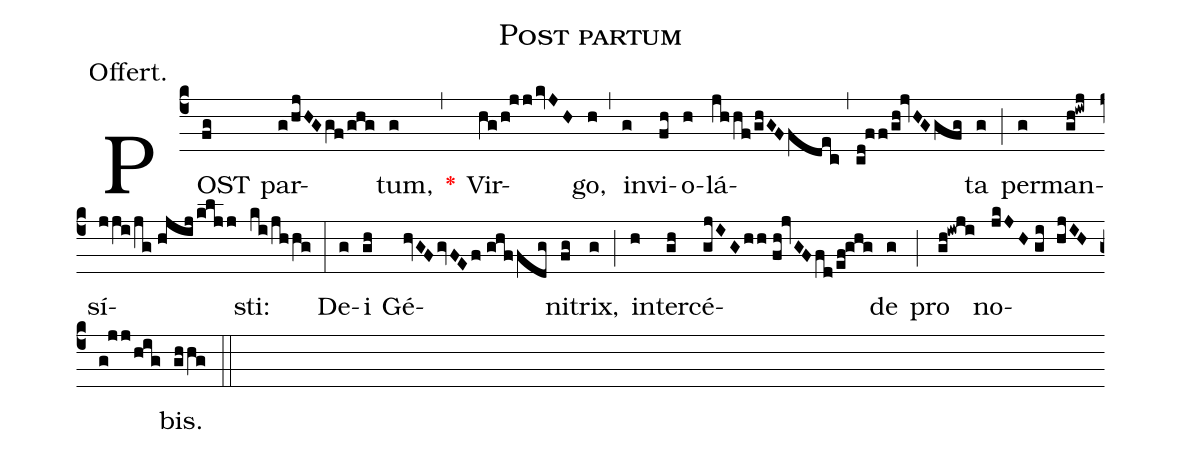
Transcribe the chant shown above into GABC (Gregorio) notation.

name:Post partum;
annotation:Offert.;
mode:VIII.;
office-part:Offertory;
%%
(c4) POST(fg) par(g/hjHG/gf/ghg)tum,(g) <v>\red{*}</v>(,) Vir(hg/h!jjkvJH)go,(h) (,) in(g)vi(fh)o(h)lá(jhhf/ghGF/fdec,cd!ff/gh!jvHG/gfg)ta(g) (;) per(g)man(gh!iwj)sí(jji/jg//hjij/kljj)sti:(ki/jhhg) (:) De(g)i(gh) Gé(hvGF/gvFEf//ghffdg)ni(fg)trix,(g) (;) in(h)ter(gh)cé(gjIGhh//fh!jvGFfd/ef!ghg)de(g) (;) pro(gh!iwji) no(jkJH//gi hjIH//g!jj/hig)bis.(ghhg) (::)
